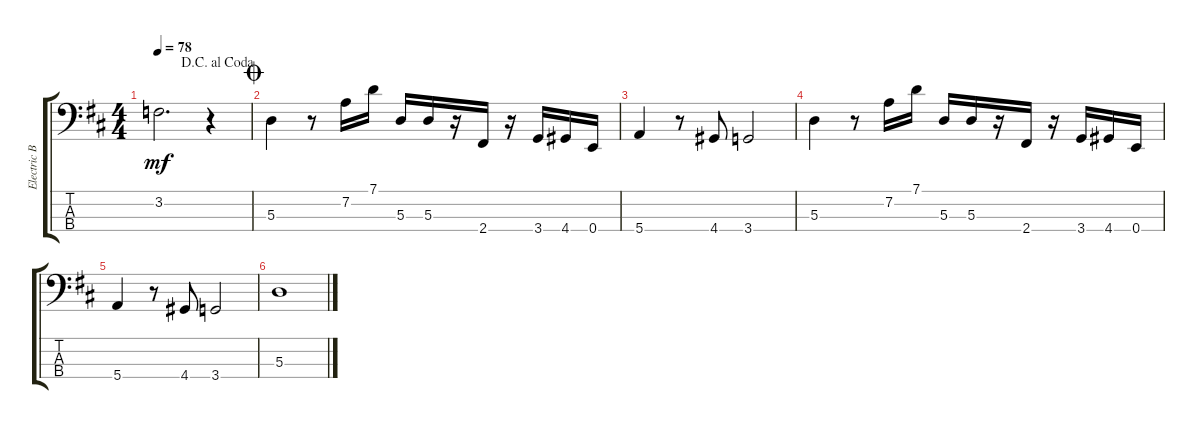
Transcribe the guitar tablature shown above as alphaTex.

\track ("Electric Bass" "Electric B") {instrument electricbassfinger}
\staff {score tabs}
\tuning (G2 D2 A1 E1) {hide}
\ts (4 4)
\jump dacapoalcoda
\tempo 78
\clef f4
\ks d
3.2.2{d dy mf} r.4 |
\jump coda
5.3.4 r.8 7.2.16 7.1.16 5.3.16 5.3.16 r.16 2.4.16 r.16 3.4.16 4.4.16 0.4.16 |
5.4.4 r.8 4.4.8 3.4.2 |
5.3.4 r.8 7.2.16 7.1.16 5.3.16 5.3.16 r.16 2.4.16 r.16 3.4.16 4.4.16 0.4.16 |
5.4.4 r.8 4.4.8 3.4.2 |
5.3.1
